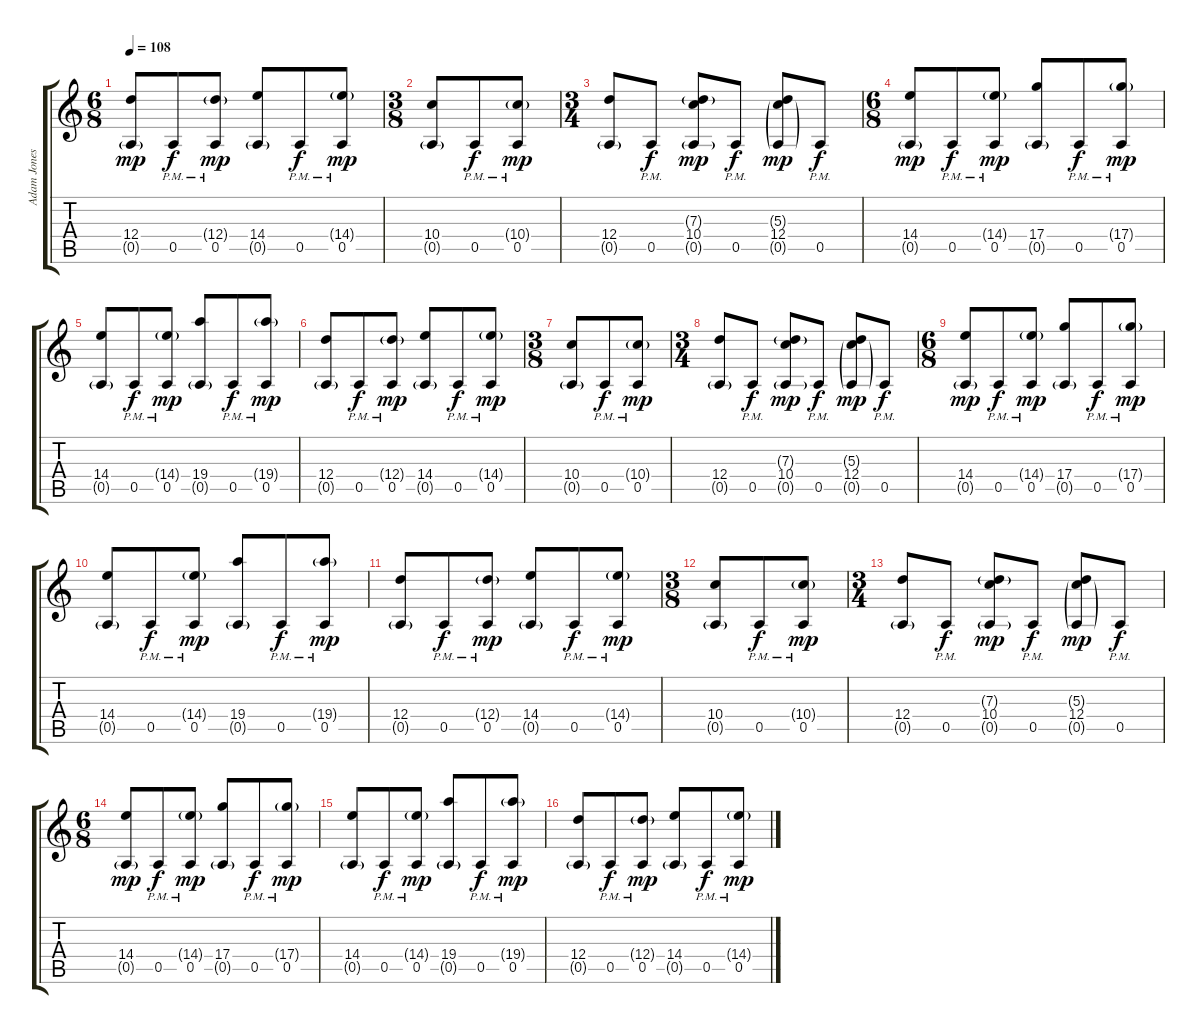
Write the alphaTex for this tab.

\track ("Adam Jones" "Adam Jones") {instrument overdrivenguitar}
\staff {score tabs}
\tuning (E4 B3 G3 D3 A2 D2) {hide}
\ts (6 8)
\tempo 108
\clef g2
\ks c
(12.4 0.5{g}).8{dy mp} 0.5{pm}.8{dy f} (12.4{g} 0.5{pm}).8{dy mp} (14.4 0.5{g}).8 0.5{pm}.8{dy f} (14.4{g} 0.5{pm}).8{dy mp} |
\ts (3 8)
(10.4 0.5{g}).8 0.5{pm}.8{dy f} (10.4{g} 0.5{pm}).8{dy mp} |
\ts (3 4)
(12.4 0.5{g}).8 0.5{pm}.8{dy f} (7.3{g} 10.4 0.5{g}).8{dy mp} 0.5{pm}.8{dy f} (5.3{g} 12.4 0.5{g}).8{dy mp} 0.5{pm}.8{dy f} |
\ts (6 8)
(14.4 0.5{g}).8{dy mp} 0.5{pm}.8{dy f} (14.4{g} 0.5{pm}).8{dy mp} (17.4 0.5{g}).8 0.5{pm}.8{dy f} (17.4{g} 0.5{pm}).8{dy mp} |
(14.4 0.5{g}).8 0.5{pm}.8{dy f} (14.4{g} 0.5{pm}).8{dy mp} (19.4 0.5{g}).8 0.5{pm}.8{dy f} (19.4{g} 0.5{pm}).8{dy mp} |
(12.4 0.5{g}).8 0.5{pm}.8{dy f} (12.4{g} 0.5{pm}).8{dy mp} (14.4 0.5{g}).8 0.5{pm}.8{dy f} (14.4{g} 0.5{pm}).8{dy mp} |
\ts (3 8)
(10.4 0.5{g}).8 0.5{pm}.8{dy f} (10.4{g} 0.5{pm}).8{dy mp} |
\ts (3 4)
(12.4 0.5{g}).8 0.5{pm}.8{dy f} (7.3{g} 10.4 0.5{g}).8{dy mp} 0.5{pm}.8{dy f} (5.3{g} 12.4 0.5{g}).8{dy mp} 0.5{pm}.8{dy f} |
\ts (6 8)
(14.4 0.5{g}).8{dy mp} 0.5{pm}.8{dy f} (14.4{g} 0.5{pm}).8{dy mp} (17.4 0.5{g}).8 0.5{pm}.8{dy f} (17.4{g} 0.5{pm}).8{dy mp} |
(14.4 0.5{g}).8 0.5{pm}.8{dy f} (14.4{g} 0.5{pm}).8{dy mp} (19.4 0.5{g}).8 0.5{pm}.8{dy f} (19.4{g} 0.5{pm}).8{dy mp} |
(12.4 0.5{g}).8 0.5{pm}.8{dy f} (12.4{g} 0.5{pm}).8{dy mp} (14.4 0.5{g}).8 0.5{pm}.8{dy f} (14.4{g} 0.5{pm}).8{dy mp} |
\ts (3 8)
(10.4 0.5{g}).8 0.5{pm}.8{dy f} (10.4{g} 0.5{pm}).8{dy mp} |
\ts (3 4)
(12.4 0.5{g}).8 0.5{pm}.8{dy f} (7.3{g} 10.4 0.5{g}).8{dy mp} 0.5{pm}.8{dy f} (5.3{g} 12.4 0.5{g}).8{dy mp} 0.5{pm}.8{dy f} |
\ts (6 8)
(14.4 0.5{g}).8{dy mp} 0.5{pm}.8{dy f} (14.4{g} 0.5{pm}).8{dy mp} (17.4 0.5{g}).8 0.5{pm}.8{dy f} (17.4{g} 0.5{pm}).8{dy mp} |
(14.4 0.5{g}).8 0.5{pm}.8{dy f} (14.4{g} 0.5{pm}).8{dy mp} (19.4 0.5{g}).8 0.5{pm}.8{dy f} (19.4{g} 0.5{pm}).8{dy mp} |
(12.4 0.5{g}).8 0.5{pm}.8{dy f} (12.4{g} 0.5{pm}).8{dy mp} (14.4 0.5{g}).8 0.5{pm}.8{dy f} (14.4{g} 0.5{pm}).8{dy mp}
